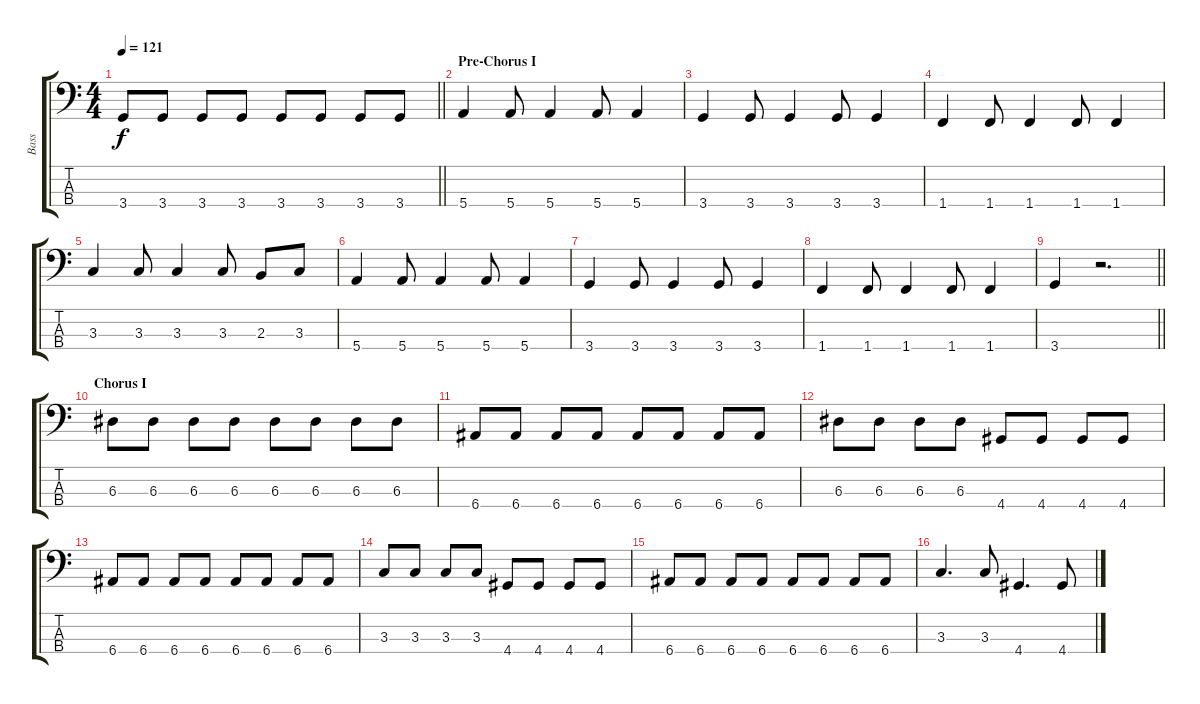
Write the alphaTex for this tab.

\track ("Bass" "Bass") {instrument electricbassfinger}
\staff {score tabs}
\tuning (G2 D2 A1 E1) {hide}
\ts (4 4)
\tempo 121
\clef f4
\barLineRight lightlight
\ks c
3.4.8{dy f} 3.4.8 3.4.8 3.4.8 3.4.8 3.4.8 3.4.8 3.4.8 |
\section ("" "Pre-Chorus I")
5.4.4 5.4.8 5.4.4 5.4.8 5.4.4 |
3.4.4 3.4.8 3.4.4 3.4.8 3.4.4 |
1.4.4 1.4.8 1.4.4 1.4.8 1.4.4 |
3.3.4 3.3.8 3.3.4 3.3.8 2.3.8 3.3.8 |
5.4.4 5.4.8 5.4.4 5.4.8 5.4.4 |
3.4.4 3.4.8 3.4.4 3.4.8 3.4.4 |
1.4.4 1.4.8 1.4.4 1.4.8 1.4.4 |
\barLineRight lightlight
3.4.4 r.2{d} |
\section ("" "Chorus I")
6.3.8 6.3.8 6.3.8 6.3.8 6.3.8 6.3.8 6.3.8 6.3.8 |
6.4.8 6.4.8 6.4.8 6.4.8 6.4.8 6.4.8 6.4.8 6.4.8 |
6.3.8 6.3.8 6.3.8 6.3.8 4.4.8 4.4.8 4.4.8 4.4.8 |
6.4.8 6.4.8 6.4.8 6.4.8 6.4.8 6.4.8 6.4.8 6.4.8 |
3.3.8 3.3.8 3.3.8 3.3.8 4.4.8 4.4.8 4.4.8 4.4.8 |
6.4.8 6.4.8 6.4.8 6.4.8 6.4.8 6.4.8 6.4.8 6.4.8 |
3.3.4{d} 3.3.8 4.4.4{d} 4.4.8
